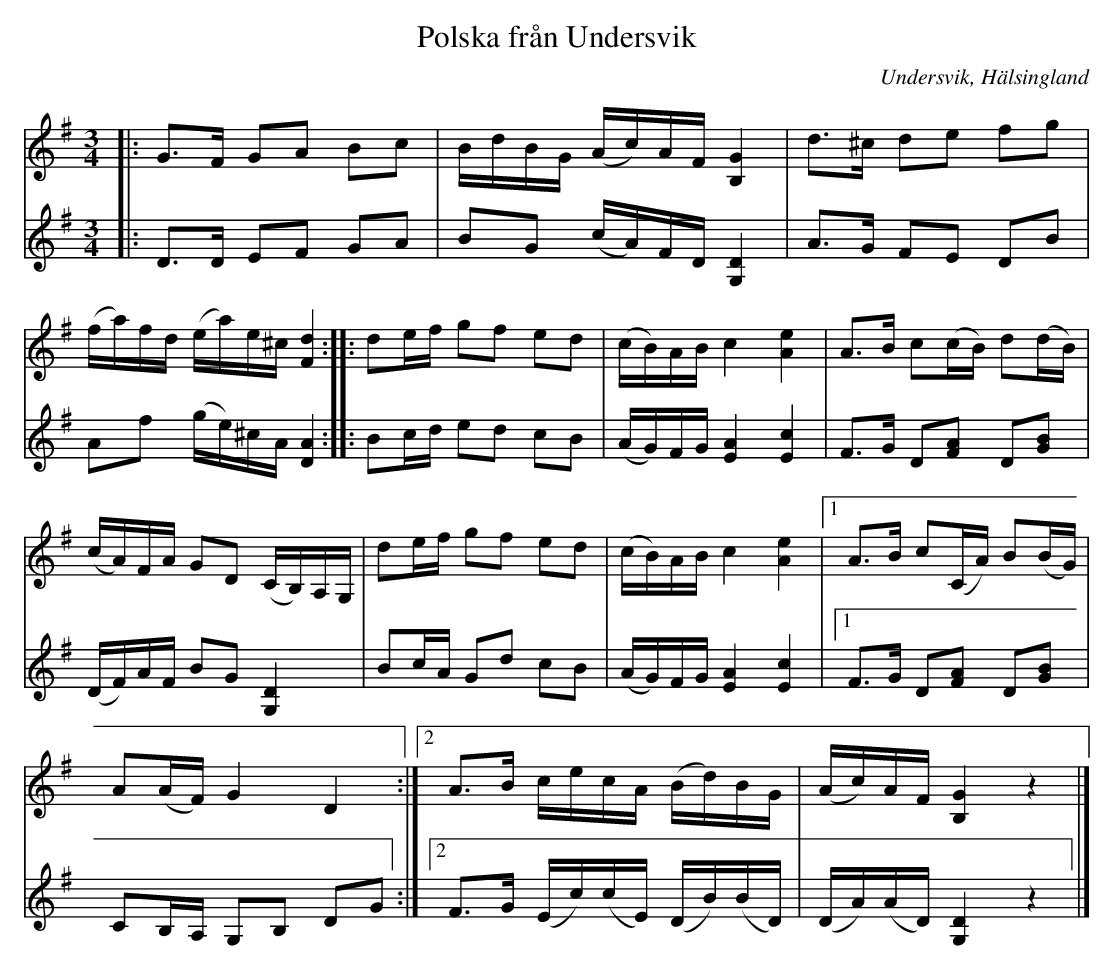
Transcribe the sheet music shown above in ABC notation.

X:1
T:Polska från Undersvik
O:Undersvik, Hälsingland
L:1/16
M:3/4
K:G
V:1
|: G3F G2A2 B2c2 | BdBG (Ac)AF [B,G]4 | d3^c d2e2 f2g2 |
(fa)fd (ea)e^c [Fd]4 :: d2ef g2f2 e2d2 | (cB)AB c4 [Ae]4 | A3B c2(cB) d2(dB) |
(cA)FA G2D2 (CB,)A,G, | d2ef g2f2 e2d2 | (cB)AB c4 [Ae]4 |1 A3B c2(CA) B2(BG) |
A2(AF) G4 D4 :|2 A3B cecA (Bd)BG | (Ac)AF [B,G]4 z4 |]
V:2
|: D3D E2F2 G2A2 | B2G2 (cA)FD [G,D]4 | A3G F2E2 D2B2 |
A2f2 (ge)^cA [AD]4 :: B2cd e2d2 c2B2 | (AG)FG [EA]4 [Ec]4 | F3G D2[FA]2 D2[GB]2 |
(DF)AF B2G2 [DG,]4 | B2cA G2d2 c2B2 | (AG)FG [EA]4 [cE]4 |1 F3G D2[FA]2 D2[GB]2 |
C2B,A, G,2B,2 D2G2 :|2 F3G (Ec)(cE) (DB)(BD) | (DA)(AD) [G,D]4 z4 |]
